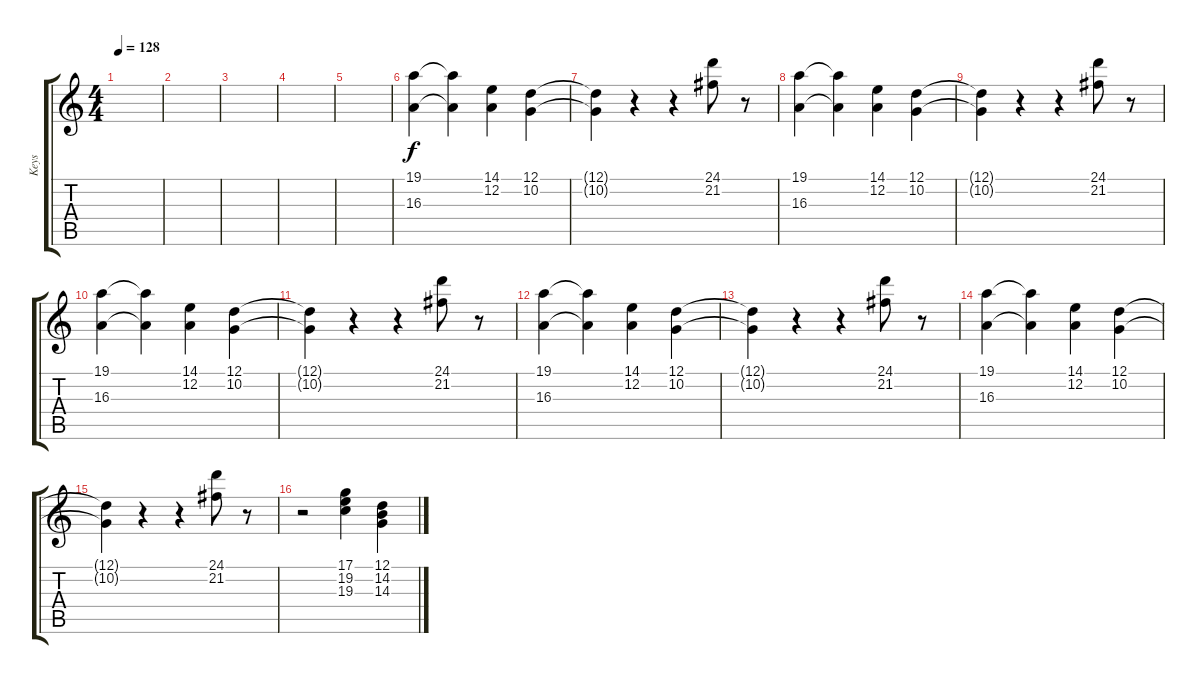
\track ("Keys" "Keys") {instrument stringensemble1}
\staff {score tabs}
\tuning (D4 A3 F3 C3 G2 D2) {hide}
\ts (4 4)
\tempo 128
\clef g2
\ks c
|
|
|
|
|
(19.1 16.3).4{volume 9} (19.1{t} 16.3{t}).4 (14.1 12.2).4 (12.1 10.2).4 |
(12.1{t} 10.2{t}).4 r.4 r.4 (24.1 21.2).8 r.8 |
(19.1 16.3).4{volume 9} (19.1{t} 16.3{t}).4 (14.1 12.2).4 (12.1 10.2).4 |
(12.1{t} 10.2{t}).4 r.4 r.4 (24.1 21.2).8 r.8 |
(19.1 16.3).4{volume 9} (19.1{t} 16.3{t}).4 (14.1 12.2).4 (12.1 10.2).4 |
(12.1{t} 10.2{t}).4 r.4 r.4 (24.1 21.2).8 r.8 |
(19.1 16.3).4{volume 9} (19.1{t} 16.3{t}).4 (14.1 12.2).4 (12.1 10.2).4 |
(12.1{t} 10.2{t}).4 r.4 r.4 (24.1 21.2).8 r.8 |
(19.1 16.3).4{volume 9} (19.1{t} 16.3{t}).4 (14.1 12.2).4 (12.1 10.2).4 |
(12.1{t} 10.2{t}).4 r.4 r.4 (24.1 21.2).8 r.8 |
r.2 (17.1 19.2 19.3).4 (12.1 14.2 14.3).4
